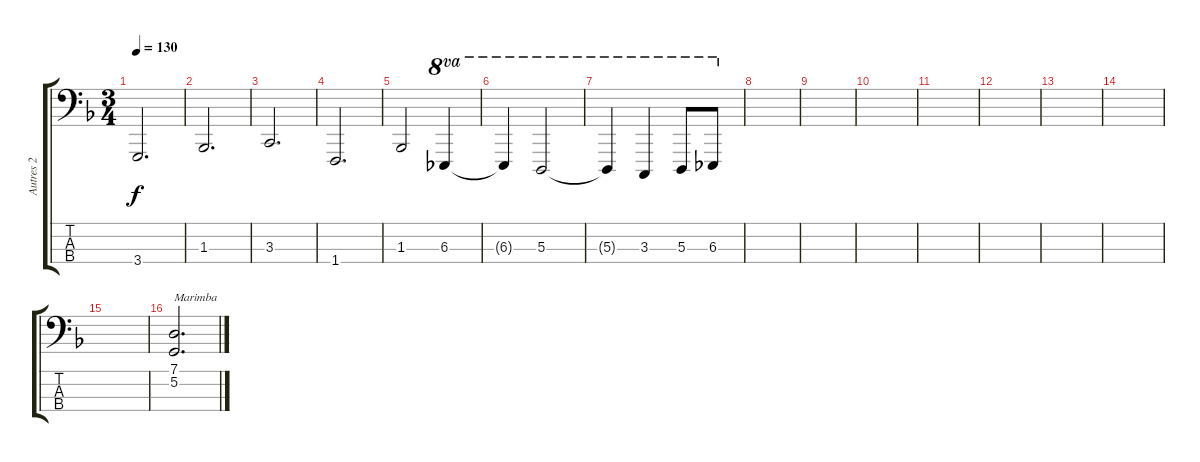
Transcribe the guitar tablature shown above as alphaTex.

\track ("Autres 2" "Autres 2") {instrument marimba}
\staff {score tabs}
\tuning (G2 D2 A1 E1) {hide}
\ts (3 4)
\tempo 130
\clef f4
\ks dminor
3.4.2{d dy f} |
1.3.2{d} |
3.3.2{d} |
1.4.2{d} |
1.3.2 6.3.4{ot 8va} |
6.3{t}.4{ot 8va} 5.3.2{ot 8va} |
5.3{t}.4{ot 8va} 3.3.4{ot 8va} 5.3.8{ot 8va} 6.3.8{ot 8va} |
|
|
|
|
|
|
|
|
(7.1 5.2).2{d txt "Marimba" instrument marimba}
